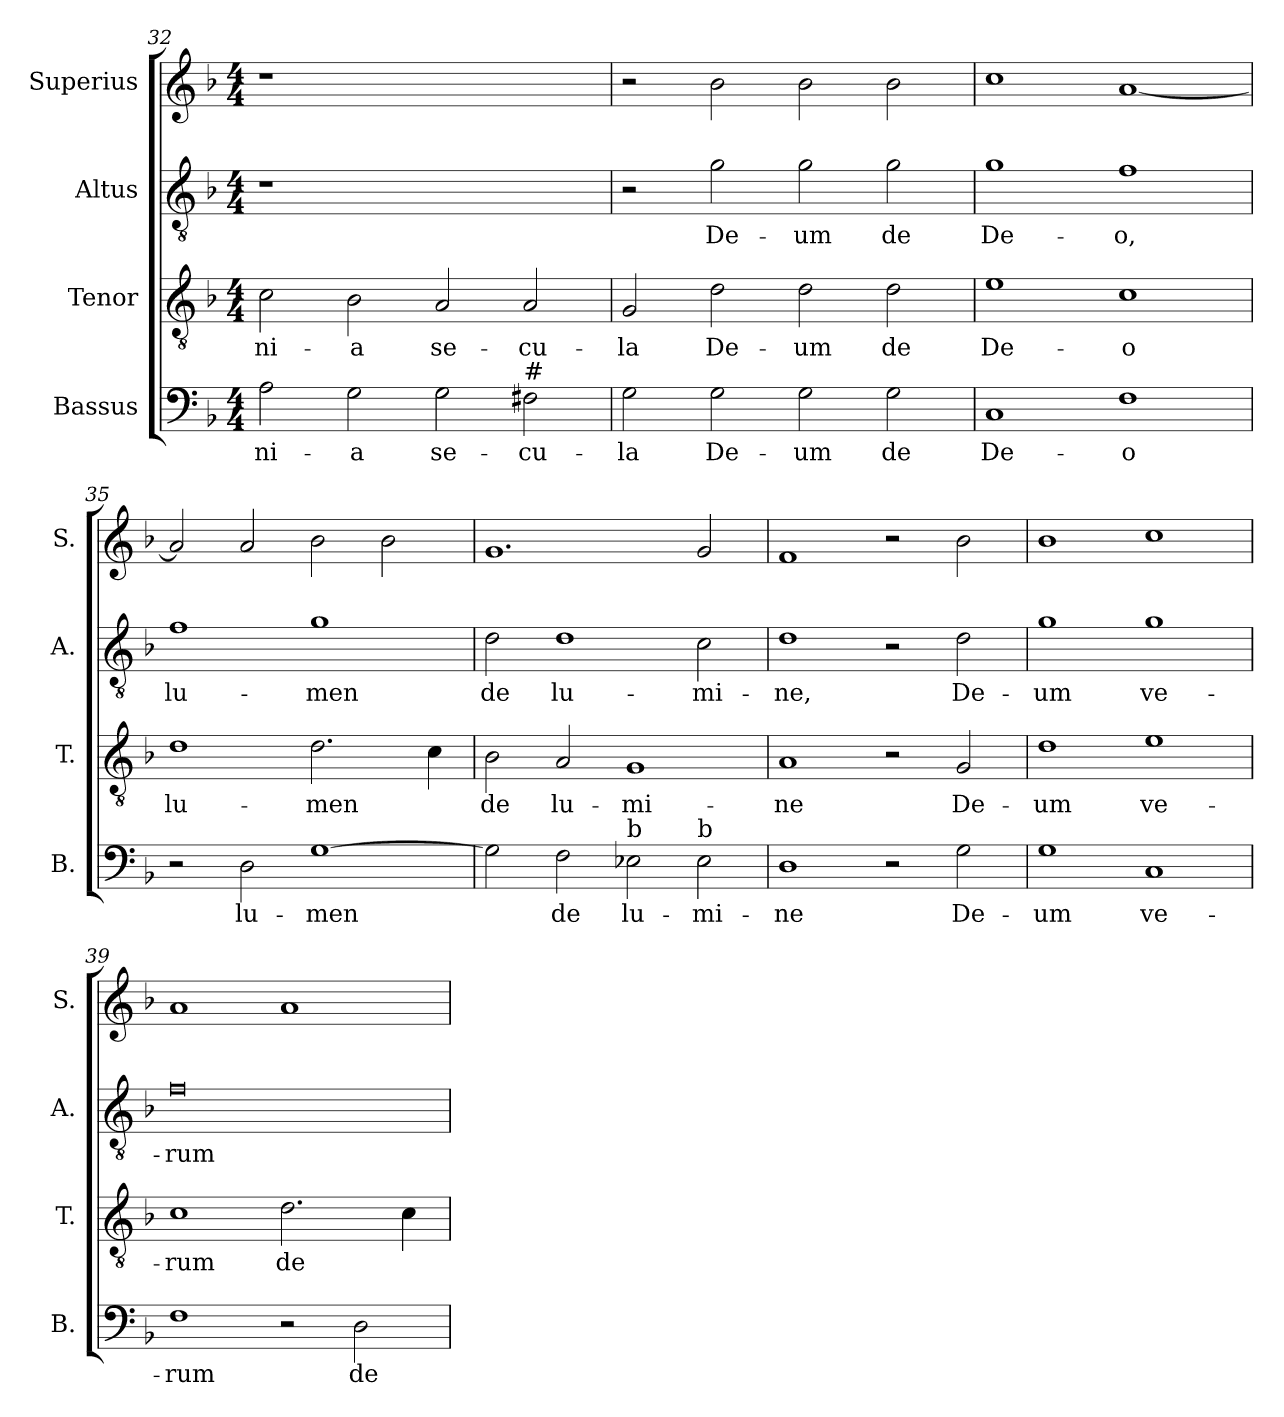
**kern	**text	**kern	**text	**kern	**text	**kern
*part4	*part4	*part3	*part3	*part2	*part2	*part1
*staff4	*staff4	*staff3	*staff3	*staff2	*staff2	*staff1
*I"Bassus	*	*I"Tenor	*	*I"Altus	*	*I"Superius
*I'B.	*	*I'T.	*	*I'A.	*	*I'S.
*clefF4	*	*clefGv2	*	*clefGv2	*	*clefG2
*	*	*ITrd7c12	*	*ITrd7c12	*	*
*k[b-]	*	*k[b-]	*	*k[b-]	*	*k[b-]
*F:	*	*F:	*	*F:	*	*F:
*M4/4	*	*M4/4	*	*M4/4	*	*M4/4
=32	=32	=32	=32	=32	=32	=32
!	!LO:LY:b:color=#000000	!	!	!	!	!
!	!	!	!LO:LY:b:color=#000000	!LO:N:vis=1	!	!LO:N:vis=1
2Ai\	-ni-	2Ci\	-ni-	1r	.	1r
!	!LO:LY:b:color=#000000	!	!	!	!	!
!	!	!	!LO:LY:b:color=#000000	!	!	!
2Gi\	-a	2BB-i\	-a	.	.	.
!	!LO:LY:b:color=#000000	!	!	!	!	!
!	!	!	!LO:LY:b:color=#000000	!	!	!
2Gi\	se-	2AAi/	se-	1ryy	.	1ryy
!	!LO:LY:b:color=#000000	!	!	!	!	!
!LO:TX:a:t=#	!	!	!	!	!	!
!	!	!	!LO:LY:b:color=#000000	!	!	!
2F#j\	-cu-	2AAi/	-cu-	.	.	.
=33	=33	=33	=33	=33	=33	=33
!	!LO:LY:b:color=#000000	!	!	!	!	!
!	!	!	!LO:LY:b:color=#000000	!	!	!
2Gi\	-la	2GGi/	-la	2r	.	2r
!	!LO:LY:b:color=#000000	!	!	!	!	!
!	!	!	!LO:LY:b:color=#000000	!	!	!
!	!	!	!	!	!LO:LY:b:color=#000000	!
2Gi\	De-	2Di\	De-	2Gi\	De-	2b-i\
!	!LO:LY:b:color=#000000	!	!	!	!	!
!	!	!	!LO:LY:b:color=#000000	!	!	!
!	!	!	!	!	!LO:LY:b:color=#000000	!
2Gi\	-um	2Di\	-um	2Gi\	-um	2b-i\
!	!LO:LY:b:color=#000000	!	!	!	!	!
!	!	!	!LO:LY:b:color=#000000	!	!	!
!	!	!	!	!	!LO:LY:b:color=#000000	!
2Gi\	de	2Di\	de	2Gi\	de	2b-i\
=34	=34	=34	=34	=34	=34	=34
!	!LO:LY:b:color=#000000	!	!	!	!	!
!	!	!	!LO:LY:b:color=#000000	!	!	!
!	!	!	!	!	!LO:LY:b:color=#000000	!
1Ci	De-	1Ei	De-	1Gi	De-	1cci
!	!LO:LY:b:color=#000000	!	!	!	!	!
!	!	!	!LO:LY:b:color=#000000	!	!	!
!	!	!	!	!	!LO:LY:b:color=#000000	!
1Fi	-o	1Ci	-o	1Fi	-o,	[<1ai
=35	=35	=35	=35	=35	=35	=35
!	!	!	!LO:LY:b:color=#000000	!	!	!
!	!	!	!	!	!LO:LY:b:color=#000000	!
2r	.	1Di	lu-	1Fi	lu-	2ai/]
!	!LO:LY:b:color=#000000	!	!	!	!	!
2Di\	lu-	.	.	.	.	2ai/
!	!LO:LY:b:color=#000000	!	!	!	!	!
!	!	!	!LO:LY:b:color=#000000	!	!	!
!	!	!	!	!	!LO:LY:b:color=#000000	!
[>1Gi	-men	2.Di\	-men	1Gi	-men	2b-i\
.	.	.	.	.	.	2b-i\
.	.	4Ci\	.	.	.	.
!!LO:LB:g=z
=36	=36	=36	=36	=36	=36	=36
!	!	!	!LO:LY:b:color=#000000	!	!	!
!	!	!	!	!	!LO:LY:b:color=#000000	!
2Gi\]	.	2BB-i\	de	2Di\	de	1.gi
!	!LO:LY:b:color=#000000	!	!	!	!	!
!	!	!	!LO:LY:b:color=#000000	!	!	!
!	!	!	!	!	!LO:LY:b:color=#000000	!
2Fi\	de	2AAi/	lu-	1Di	lu-	.
!	!LO:LY:b:color=#000000	!	!	!	!	!
!LO:TX:a:t=b	!	!	!	!	!	!
!	!	!	!LO:LY:b:color=#000000	!	!	!
2E-j\	lu-	1GGi	-mi-	.	.	.
!	!LO:LY:b:color=#000000	!	!	!	!	!
!LO:TX:a:t=b	!	!	!	!	!	!
!	!	!	!	!	!LO:LY:b:color=#000000	!
2E-j\	-mi-	.	.	2Ci\	-mi-	2gi/
=37	=37	=37	=37	=37	=37	=37
!	!LO:LY:b:color=#000000	!	!	!	!	!
!	!	!	!LO:LY:b:color=#000000	!	!	!
!	!	!	!	!	!LO:LY:b:color=#000000	!
1Di	-ne	1AAi	-ne	1Di	-ne,	1fi
2r	.	2r	.	2r	.	2r
!	!LO:LY:b:color=#000000	!	!	!	!	!
!	!	!	!LO:LY:b:color=#000000	!	!	!
!	!	!	!	!	!LO:LY:b:color=#000000	!
2Gi\	De-	2GGi/	De-	2Di\	De-	2b-i\
=38	=38	=38	=38	=38	=38	=38
!	!LO:LY:b:color=#000000	!	!	!	!	!
!	!	!	!LO:LY:b:color=#000000	!	!	!
!	!	!	!	!	!LO:LY:b:color=#000000	!
1Gi	-um	1Di	-um	1Gi	-um	1b-i
!	!LO:LY:b:color=#000000	!	!	!	!	!
!	!	!	!LO:LY:b:color=#000000	!	!	!
!	!	!	!	!	!LO:LY:b:color=#000000	!
1Ci	ve-	1Ei	ve-	1Gi	ve-	1cci
=39	=39	=39	=39	=39	=39	=39
!	!LO:LY:b:color=#000000	!	!	!	!	!
!	!	!	!LO:LY:b:color=#000000	!	!	!
!	!	!	!	!	!LO:LY:b:color=#000000	!
1Fi	-rum	1Ci	-rum	0Fi	-rum	1ai
!	!	!	!LO:LY:b:color=#000000	!	!	!
2r	.	2.Di\	de	.	.	1ai
!	!LO:LY:b:color=#000000	!	!	!	!	!
2Di\	de	.	.	.	.	.
.	.	4Ci\	.	.	.	.
=	=	=	=	=	=	=
*-	*-	*-	*-	*-	*-	*-
